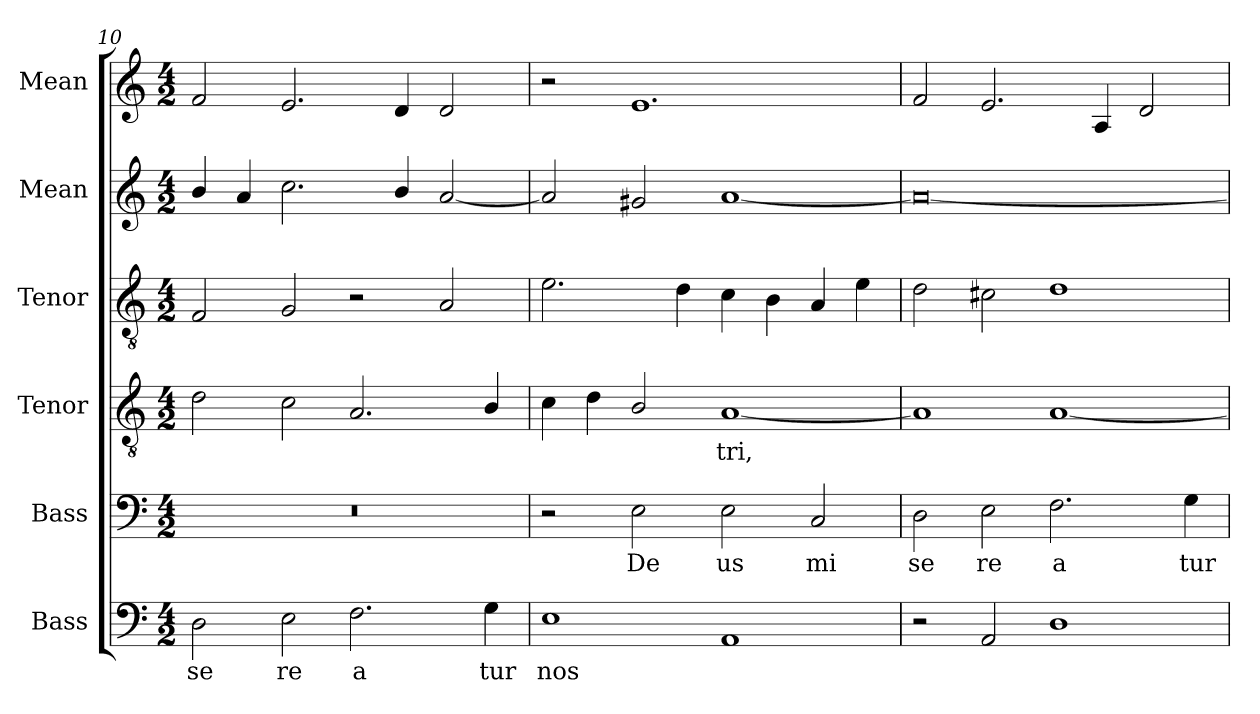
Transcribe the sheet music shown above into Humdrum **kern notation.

**kern	**text	**kern	**text	**kern	**text	**kern	**kern	**kern
*part6	*part6	*part5	*part5	*part4	*part4	*part3	*part2	*part1
*staff6	*staff6	*staff5	*staff5	*staff4	*staff4	*staff3	*staff2	*staff1
*I"Bass	*	*I"Bass	*	*I"Tenor	*	*I"Tenor	*I"Mean	*I"Mean
*I'B.	*	*I'B.	*	*I'T.	*	*I'T.	*I'M.	*I'M.
*clefF4	*	*clefF4	*	*clefGv2	*	*clefGv2	*clefG2	*clefG2
*	*	*	*	*ITrd7c12	*	*ITrd7c12	*	*
*k[]	*	*k[]	*	*k[]	*	*k[]	*k[]	*k[]
*a:	*	*a:	*	*a:	*	*a:	*a:	*a:
*M4/2	*	*M4/2	*	*M4/2	*	*M4/2	*M4/2	*M4/2
=10	=10	=10	=10	=10	=10	=10	=10	=10
!	!LO:LY:b:color=#000000	!LO:N:vis=1	!	!	!	!	!	!
2Di\	se	0r	.	2Di\	.	2FFi/	4bi/	2fi/
.	.	.	.	.	.	.	4ai/	.
!	!LO:LY:b:color=#000000	!	!	!	!	!	!	!
2Ei\	re	.	.	2Ci\	.	2GGi/	2.cci\	2.ei/
!	!LO:LY:b:color=#000000	!	!	!	!	!	!	!
2.Fi\	a	.	.	2.AAi/	.	2r	.	.
.	.	.	.	.	.	.	4bi/	4di/
.	.	.	.	.	.	2AAi/	[<2ai/	2di/
!	!LO:LY:b:color=#000000	!	!	!	!	!	!	!
4Gi\	tur	.	.	4BBi/	.	.	.	.
=11	=11	=11	=11	=11	=11	=11	=11	=11
!	!LO:LY:b:color=#000000	!	!	!	!	!	!	!
1Ei	nos	2r	.	4Ci\	.	2.Ei\	2ai/]	2r
.	.	.	.	4Di\	.	.	.	.
!	!	!	!LO:LY:b:color=#000000	!	!	!	!	!
.	.	2Ei\	De	2BBi/	.	.	2g#Xi/	1.ei
.	.	.	.	.	.	4Di\	.	.
!	!	!	!LO:LY:b:color=#000000	!	!	!	!	!
!	!	!	!	!	!LO:LY:b:color=#000000	!	!	!
1AAi	.	2Ei\	us	[<1AAi	tri,	4Ci\	[<1ai	.
.	.	.	.	.	.	4BBi\	.	.
!	!	!	!LO:LY:b:color=#000000	!	!	!	!	!
.	.	2Ci/	mi	.	.	4AAi/	.	.
.	.	.	.	.	.	4Ei\	.	.
=12	=12	=12	=12	=12	=12	=12	=12	=12
!	!	!	!LO:LY:b:color=#000000	!	!	!	!	!
2r	.	2Di\	se	1AAi]	.	2Di\	0ai_<	2fi/
!	!	!	!LO:LY:b:color=#000000	!	!	!	!	!
2AAi/	.	2Ei\	re	.	.	2C#Xi\	.	2.ei/
!	!	!	!LO:LY:b:color=#000000	!	!	!	!	!
1Di	.	2.Fi\	a	[<1AAi	.	1Di	.	.
.	.	.	.	.	.	.	.	4Ai/
.	.	.	.	.	.	.	.	2di/
!	!	!	!LO:LY:b:color=#000000	!	!	!	!	!
.	.	4Gi\	tur	.	.	.	.	.
=	=	=	=	=	=	=	=	=
*-	*-	*-	*-	*-	*-	*-	*-	*-
